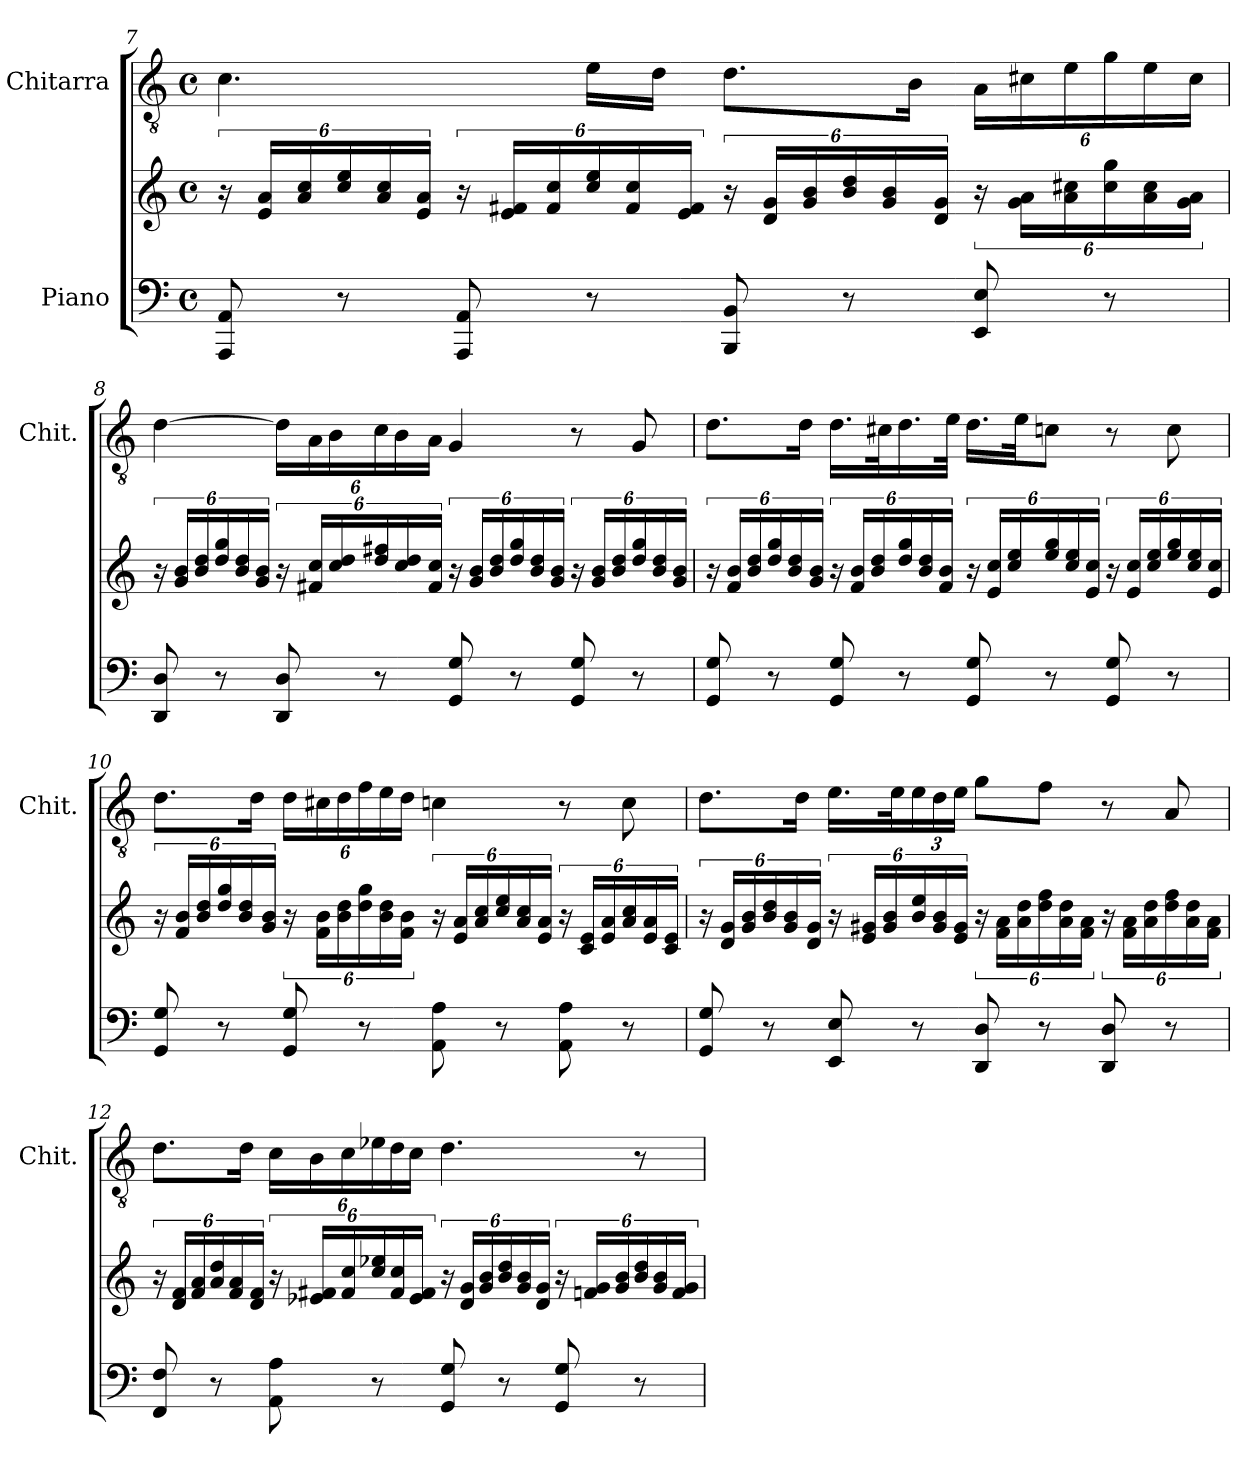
**kern	**kern	**kern
*part2	*part2	*part1
*staff3	*staff2	*staff1
*I"Piano	*	*I"Chitarra
*	*	*I'Chit.
!!LO:LB:g=z
*clefF4	*clefG2	*clefGv2
*k[]	*k[]	*k[]
*M4/4	*M4/4	*M4/4
*met(c)	*met(c)	*met(c)
=7	=7	=7
8AAA/ 8AA/	24r	4.c\
.	24e/ 24a/LL	.
.	24a/ 24cc/	.
8r	24cc/ 24ee/	.
.	24a/ 24cc/	.
.	24e/ 24a/JJ	.
8AAA/ 8AA/	24r	.
.	24e/ 24f#X/LL	.
.	24f#/ 24cc/	.
8r	24cc/ 24ee/	16e\LL
.	24f#/ 24cc/	.
.	.	16d\JJ
.	24e/ 24f#/JJ	.
8BBB/ 8BB/	24r	8.d\L
.	24d/ 24g/LL	.
.	24g/ 24b/	.
8r	24b/ 24dd/	.
.	24g/ 24b/	.
.	.	16B\Jk
.	24d/ 24g/JJ	.
*	*	*Xbrackettup
8EE/ 8E/	24r	24A\LL
.	24g\ 24a\LL	24c#X\
.	24a\ 24cc#X\	24e\
8r	24cc#\ 24gg\	24g\
.	24a\ 24cc#\	24e\
.	24g\ 24a\JJ	24c#\JJ
=8	=8	=8
8DD/ 8D/	24r	[4d\
.	24g/ 24b/LL	.
.	24b/ 24dd/	.
8r	24dd/ 24gg/	.
.	24b/ 24dd/	.
.	24g/ 24b/JJ	.
8DD/ 8D/	24r	24d\LL]
.	24f#X/ 24cc/LL	24A\
.	24cc/ 24dd/	24B\
8r	24dd/ 24ff#X/	24c\
.	24cc/ 24dd/	24B\
.	24f#/ 24cc/JJ	24A\JJ
8GG/ 8G/	24r	4G/
.	24g/ 24b/LL	.
.	24b/ 24dd/	.
8r	24dd/ 24gg/	.
.	24b/ 24dd/	.
.	24g/ 24b/JJ	.
8GG/ 8G/	24r	8r
.	24g/ 24b/LL	.
.	24b/ 24dd/	.
8r	24dd/ 24gg/	8G/
.	24b/ 24dd/	.
.	24g/ 24b/JJ	.
!!LO:PB:g=z
=9	=9	=9
8GG/ 8G/	24r	8.d\L
.	24f/ 24b/LL	.
.	24b/ 24dd/	.
8r	24dd/ 24gg/	.
.	24b/ 24dd/	.
.	.	16d\Jk
.	24g/ 24b/JJ	.
8GG/ 8G/	24r	16.d\LL
.	24f/ 24b/LL	.
.	24b/ 24dd/	.
.	.	32c#X\K
8r	24dd/ 24gg/	16.d\
.	24b/ 24dd/	.
.	24f/ 24b/JJ	.
.	.	32e\JJk
8GG/ 8G/	24r	16.d\LL
.	24e/ 24cc/LL	.
.	24cc/ 24ee/	.
.	.	32e\JK
8r	24ee/ 24gg/	8cn\J
.	24cc/ 24ee/	.
.	24e/ 24cc/JJ	.
8GG/ 8G/	24r	8r
.	24e/ 24cc/LL	.
.	24cc/ 24ee/	.
8r	24ee/ 24gg/	8c\
.	24cc/ 24ee/	.
.	24e/ 24cc/JJ	.
=10	=10	=10
8GG/ 8G/	24r	8.d\L
.	24f/ 24b/LL	.
.	24b/ 24dd/	.
8r	24dd/ 24gg/	.
.	24b/ 24dd/	.
.	.	16d\Jk
.	24g/ 24b/JJ	.
8GG/ 8G/	24r	24d\LL
.	24f\ 24b\LL	24c#X\
.	24b\ 24dd\	24d\
8r	24dd\ 24gg\	24f\
.	24b\ 24dd\	24e\
.	24f\ 24b\JJ	24d\JJ
8AA\ 8A\	24r	4cn\
.	24e/ 24a/LL	.
.	24a/ 24cc/	.
8r	24cc/ 24ee/	.
.	24a/ 24cc/	.
.	24e/ 24a/JJ	.
8AA\ 8A\	24r	8r
.	24c/ 24e/LL	.
.	24e/ 24a/	.
8r	24a/ 24cc/	8c\
.	24e/ 24a/	.
.	24c/ 24e/JJ	.
!!LO:LB:g=z
=11	=11	=11
8GG/ 8G/	24r	8.d\L
.	24d/ 24g/LL	.
.	24g/ 24b/	.
8r	24b/ 24dd/	.
.	24g/ 24b/	.
.	.	16d\Jk
.	24d/ 24g/JJ	.
8EE/ 8E/	24r	16.e\LL
.	24e/ 24g#X/LL	.
.	24g#/ 24b/	.
.	.	32e\K
8r	24b/ 24ee/	24e\
.	24g#/ 24b/	24d\
.	24e/ 24g#/JJ	24e\JJ
8DD/ 8D/	24r	8g\L
.	24f\ 24a\LL	.
.	24a\ 24dd\	.
8r	24dd\ 24ff\	8f\J
.	24a\ 24dd\	.
.	24f\ 24a\JJ	.
8DD/ 8D/	24r	8r
.	24f\ 24a\LL	.
.	24a\ 24dd\	.
8r	24dd\ 24ff\	8A/
.	24a\ 24dd\	.
.	24f\ 24a\JJ	.
=12	=12	=12
8FF/ 8F/	24r	8.d\L
.	24d/ 24f/LL	.
.	24f/ 24a/	.
8r	24a/ 24dd/	.
.	24f/ 24a/	.
.	.	16d\Jk
.	24d/ 24f/JJ	.
8AA\ 8A\	24r	24c\LL
.	24e-X/ 24f#X/LL	24B\
.	24f#/ 24cc/	24c\
8r	24cc/ 24ee-X/	24e-X\
.	24f#/ 24cc/	24d\
.	24e-/ 24f#/JJ	24c\JJ
8GG/ 8G/	24r	4.d\
.	24d/ 24g/LL	.
.	24g/ 24b/	.
8r	24b/ 24dd/	.
.	24g/ 24b/	.
.	24d/ 24g/JJ	.
8GG/ 8G/	24r	.
.	24fn/ 24g/LL	.
.	24g/ 24b/	.
8r	24b/ 24dd/	8r
.	24g/ 24b/	.
.	24f/ 24g/JJ	.
=	=	=
*-	*-	*-
